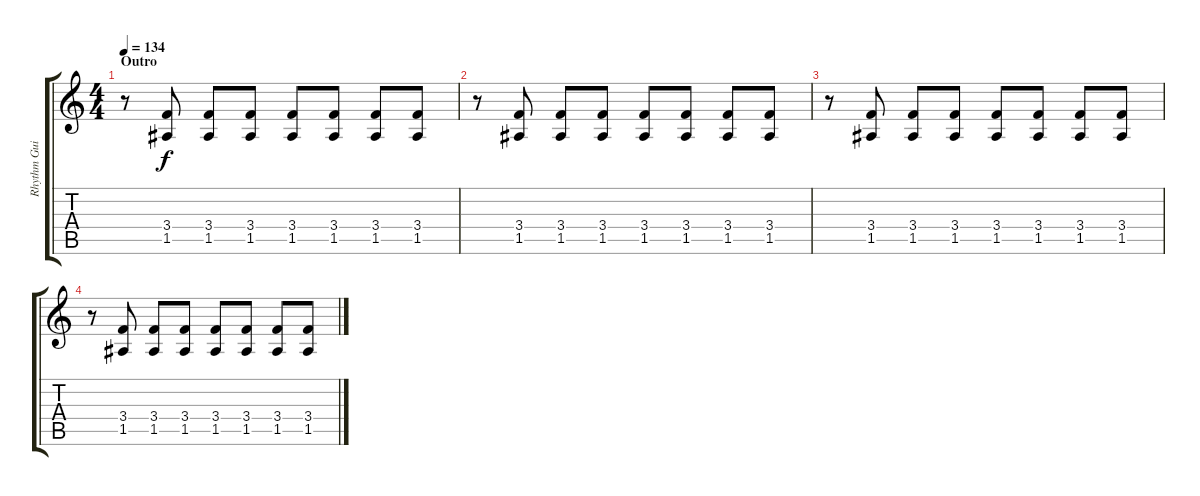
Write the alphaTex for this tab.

\track ("Rhythm Guitar" "Rhythm Gui") {instrument distortionguitar}
\staff {score tabs}
\tuning (E4 B3 G3 D3 A2 D2) {hide}
\ts (4 4)
\section ("" "Outro")
\tempo 134
\clef g2
\ks c
r.8{dy mf} (3.4 1.5).8{dy f} (3.4 1.5).8 (3.4 1.5).8 (3.4 1.5).8 (3.4 1.5).8 (3.4 1.5).8 (3.4 1.5).8 |
r.8 (3.4 1.5).8 (3.4 1.5).8 (3.4 1.5).8 (3.4 1.5).8 (3.4 1.5).8 (3.4 1.5).8 (3.4 1.5).8 |
r.8 (3.4 1.5).8 (3.4 1.5).8 (3.4 1.5).8 (3.4 1.5).8 (3.4 1.5).8 (3.4 1.5).8 (3.4 1.5).8 |
r.8 (3.4 1.5).8 (3.4 1.5).8 (3.4 1.5).8 (3.4 1.5).8 (3.4 1.5).8 (3.4 1.5).8 (3.4 1.5).8
